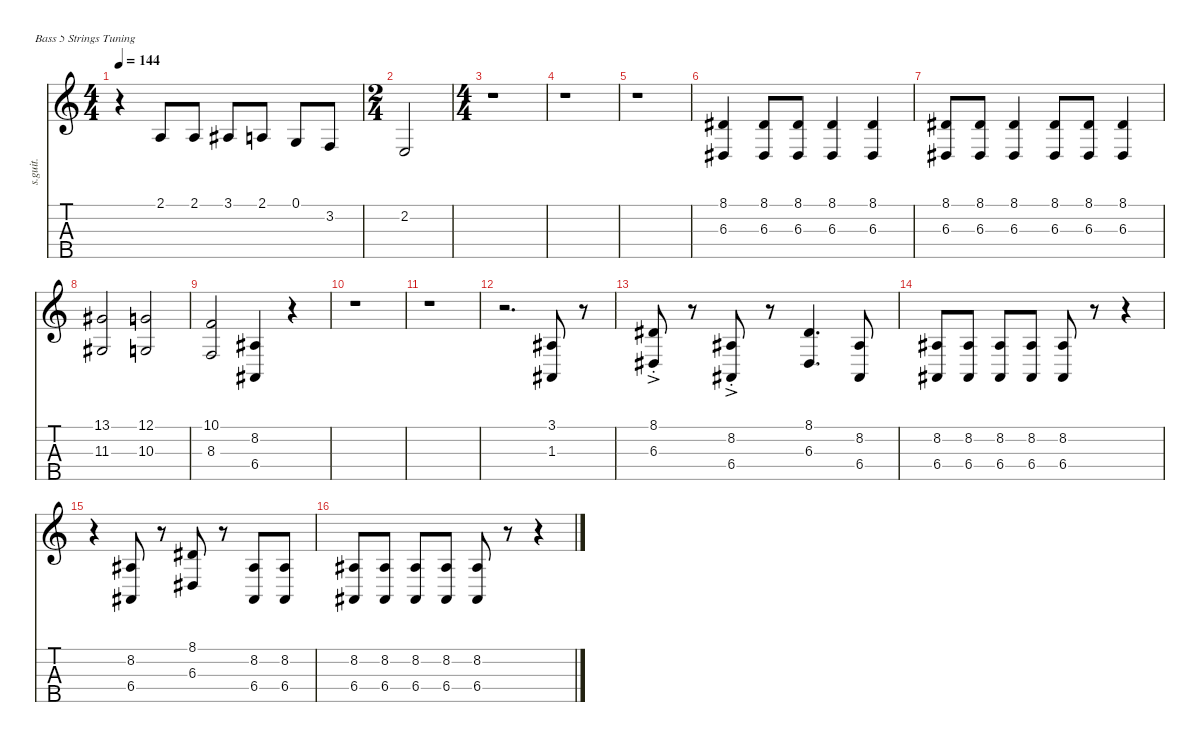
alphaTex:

\defaultSystemsLayout 4
\hideDynamics
\bracketExtendMode nobrackets
\track ("Freddie | Piano RH" "s.guit.") {instrument brightacousticpiano}
\staff {score tabs}
\tuning (G2 D2 A1 E1 B0)
\displaytranspose 12
\ts (4 4)
\tempo 144
\clef g2
\ks c
r.4{dy f} 2.1.8{lyrics (0 "") lyrics (1 "") lyrics (2 "") lyrics (3 "") lyrics (4 "")} 2.1.8{lyrics (0 "") lyrics (1 "") lyrics (2 "") lyrics (3 "") lyrics (4 "")} 3.1{acc #}.8{lyrics (0 "") lyrics (1 "") lyrics (2 "") lyrics (3 "") lyrics (4 "")} 2.1.8{lyrics (0 "") lyrics (1 "") lyrics (2 "") lyrics (3 "") lyrics (4 "")} 0.1.8{lyrics (0 "") lyrics (1 "") lyrics (2 "") lyrics (3 "") lyrics (4 "")} 3.2.8{lyrics (0 "") lyrics (1 "") lyrics (2 "") lyrics (3 "") lyrics (4 "")} |
\ts (2 4)
\beaming (8 2 2 2 2)
2.2.2{lyrics (0 "") lyrics (1 "") lyrics (2 "") lyrics (3 "") lyrics (4 "")} |
\ts (4 4)
\beaming (8 2 2 2 2)
r.1 |
r.1 |
r.1 |
(8.1{acc #} 6.3{acc #}).4{lyrics (0 "") lyrics (1 "") lyrics (2 "") lyrics (3 "") lyrics (4 "")} (8.1{acc #} 6.3{acc #}).8{lyrics (0 "") lyrics (1 "") lyrics (2 "") lyrics (3 "") lyrics (4 "")} (8.1{acc #} 6.3{acc #}).8{lyrics (0 "") lyrics (1 "") lyrics (2 "") lyrics (3 "") lyrics (4 "")} (8.1{acc #} 6.3{acc #}).4{lyrics (0 "") lyrics (1 "") lyrics (2 "") lyrics (3 "") lyrics (4 "")} (8.1{acc #} 6.3{acc #}).4{lyrics (0 "") lyrics (1 "") lyrics (2 "") lyrics (3 "") lyrics (4 "")} |
(8.1{acc #} 6.3{acc #}).8{lyrics (0 "") lyrics (1 "") lyrics (2 "") lyrics (3 "") lyrics (4 "")} (8.1{acc #} 6.3{acc #}).8{lyrics (0 "") lyrics (1 "") lyrics (2 "") lyrics (3 "") lyrics (4 "")} (8.1{acc #} 6.3{acc #}).4{lyrics (0 "") lyrics (1 "") lyrics (2 "") lyrics (3 "") lyrics (4 "")} (8.1{acc #} 6.3{acc #}).8{lyrics (0 "") lyrics (1 "") lyrics (2 "") lyrics (3 "") lyrics (4 "")} (8.1{acc #} 6.3{acc #}).8{lyrics (0 "") lyrics (1 "") lyrics (2 "") lyrics (3 "") lyrics (4 "")} (8.1{acc #} 6.3{acc #}).4{lyrics (0 "") lyrics (1 "") lyrics (2 "") lyrics (3 "") lyrics (4 "")} |
(13.1{acc #} 11.3{acc #}).2{lyrics (0 "") lyrics (1 "") lyrics (2 "") lyrics (3 "") lyrics (4 "")} (12.1 10.3).2{lyrics (0 "") lyrics (1 "") lyrics (2 "") lyrics (3 "") lyrics (4 "")} |
(10.1 8.3).2{lyrics (0 "") lyrics (1 "") lyrics (2 "") lyrics (3 "") lyrics (4 "")} (8.2{acc #} 6.4{acc #}).4{lyrics (0 "") lyrics (1 "") lyrics (2 "") lyrics (3 "") lyrics (4 "")} r.4 |
r.1 |
r.1 |
r.2{d} (3.1{acc #} 1.3{acc #}).8{lyrics (0 "") lyrics (1 "") lyrics (2 "") lyrics (3 "") lyrics (4 "")} r.8 |
(8.1{ac st acc #} 6.3{ac st acc #}).8{lyrics (0 "") lyrics (1 "") lyrics (2 "") lyrics (3 "") lyrics (4 "") dy mf} r.8 (8.2{ac st acc #} 6.4{ac st acc #}).8{lyrics (0 "") lyrics (1 "") lyrics (2 "") lyrics (3 "") lyrics (4 "")} r.8 (8.1{acc #} 6.3{acc #}).4{d lyrics (0 "") lyrics (1 "") lyrics (2 "") lyrics (3 "") lyrics (4 "") dy f} (8.2{acc #} 6.4{acc #}).8{lyrics (0 "") lyrics (1 "") lyrics (2 "") lyrics (3 "") lyrics (4 "")} |
(8.2{acc #} 6.4{acc #}).8{lyrics (0 "") lyrics (1 "") lyrics (2 "") lyrics (3 "") lyrics (4 "")} (8.2{acc #} 6.4{acc #}).8{lyrics (0 "") lyrics (1 "") lyrics (2 "") lyrics (3 "") lyrics (4 "")} (8.2{acc #} 6.4{acc #}).8{lyrics (0 "") lyrics (1 "") lyrics (2 "") lyrics (3 "") lyrics (4 "")} (8.2{acc #} 6.4{acc #}).8{lyrics (0 "") lyrics (1 "") lyrics (2 "") lyrics (3 "") lyrics (4 "")} (8.2{acc #} 6.4{acc #}).8{lyrics (0 "") lyrics (1 "") lyrics (2 "") lyrics (3 "") lyrics (4 "")} r.8 r.4 |
r.4 (8.2{acc #} 6.4{acc #}).8{lyrics (0 "") lyrics (1 "") lyrics (2 "") lyrics (3 "") lyrics (4 "")} r.8 (8.1{acc #} 6.3{acc #}).8{lyrics (0 "") lyrics (1 "") lyrics (2 "") lyrics (3 "") lyrics (4 "")} r.8 (8.2{acc #} 6.4{acc #}).8{lyrics (0 "") lyrics (1 "") lyrics (2 "") lyrics (3 "") lyrics (4 "")} (8.2{acc #} 6.4{acc #}).8{lyrics (0 "") lyrics (1 "") lyrics (2 "") lyrics (3 "") lyrics (4 "")} |
(8.2{acc #} 6.4{acc #}).8{lyrics (0 "") lyrics (1 "") lyrics (2 "") lyrics (3 "") lyrics (4 "")} (8.2{acc #} 6.4{acc #}).8{lyrics (0 "") lyrics (1 "") lyrics (2 "") lyrics (3 "") lyrics (4 "")} (8.2{acc #} 6.4{acc #}).8{lyrics (0 "") lyrics (1 "") lyrics (2 "") lyrics (3 "") lyrics (4 "")} (8.2{acc #} 6.4{acc #}).8{lyrics (0 "") lyrics (1 "") lyrics (2 "") lyrics (3 "") lyrics (4 "")} (8.2{acc #} 6.4{acc #}).8{lyrics (0 "") lyrics (1 "") lyrics (2 "") lyrics (3 "") lyrics (4 "")} r.8 r.4
